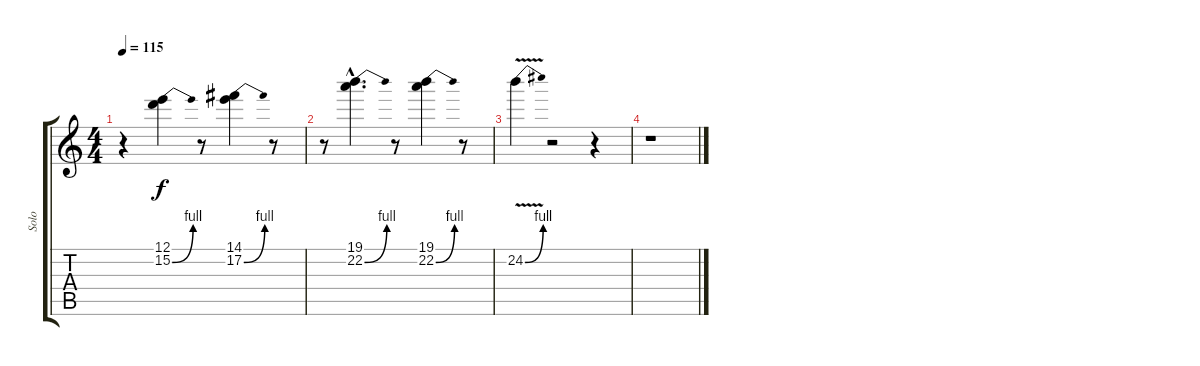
\track ("Solo" "Solo") {instrument distortionguitar}
\staff {score tabs}
\tuning (E4 B3 G3 D3 A2 E2) {hide}
\ts (4 4)
\tempo 115
\clef g2
\ks c
r.4{dy f} (12.1 15.2{be (bend 0 0 60 4)}).4 r.8 (14.1 17.2{be (bend 0 0 60 4)}).4 r.8 |
r.8 (19.1{hac} 22.2{be (bend 0 0 60 4) hac}).4{d} r.8 (19.1 22.2{be (bend 0 0 60 4)}).4 r.8 |
24.2{be (bend 0 0 60 4) v}.4 r.2 r.4 |
r.1
